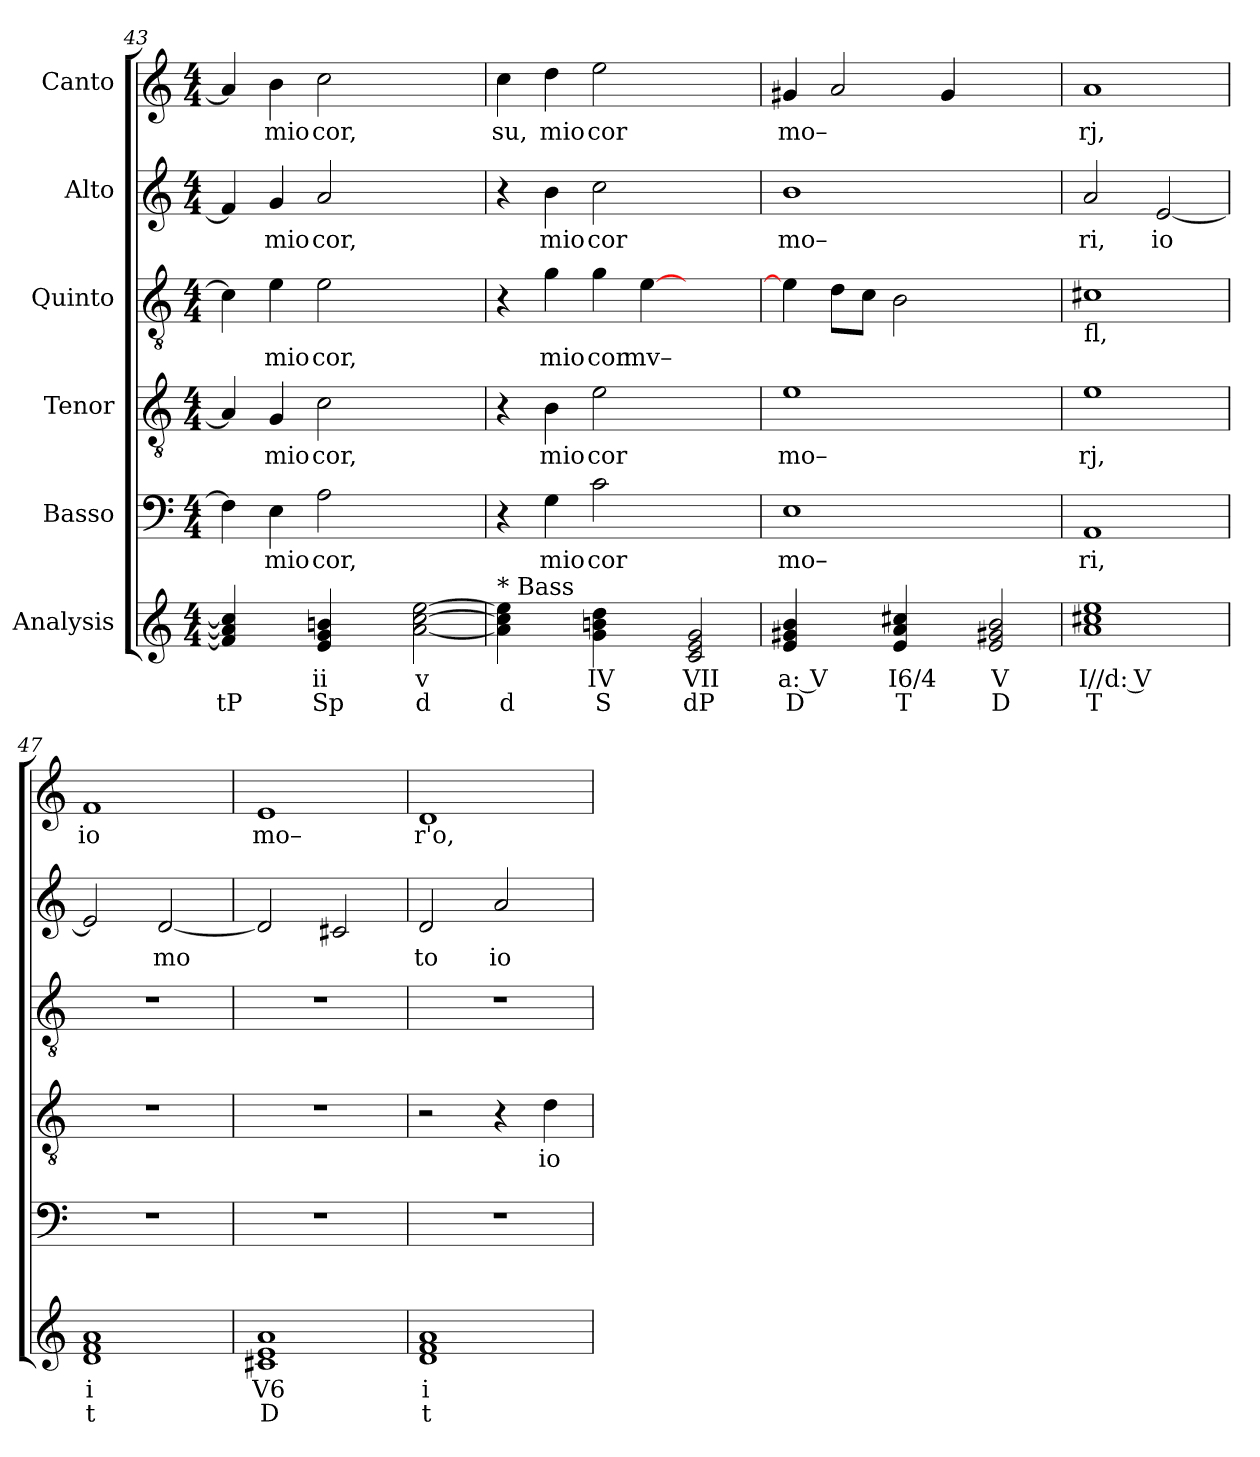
**kern	**text	**text	**kern	**text	**kern	**text	**kern	**text	**kern	**text	**kern	**text
*part6	*part6	*part6	*part5	*part5	*part4	*part4	*part3	*part3	*part2	*part2	*part1	*part1
*staff6	*staff6	*staff6	*staff5	*staff5	*staff4	*staff4	*staff3	*staff3	*staff2	*staff2	*staff1	*staff1
*I"Analysis	*	*	*I"Basso	*	*I"Tenor	*	*I"Quinto	*	*I"Alto	*	*I"Canto	*
*	*	*	*clefF4	*	*clefGv2	*	*clefGv2	*	*clefG2	*	*clefG2	*
*k[]	*	*	*k[]	*	*k[]	*	*k[]	*	*k[]	*	*k[]	*
*M4/4	*	*	*M4/4	*	*M4/4	*	*M4/4	*	*M4/4	*	*M4/4	*
=43	=43	=43	=43	=43	=43	=43	=43	=43	=43	=43	=43	=43
4f] 4a] 4cc]	.	tP	4F\]	.	4A/]	.	4c\]	.	4f/]	.	4a/]	.
!	!	!	!	!LO:LY:b	!	!	!	!	!	!	!	!
!	!	!	!	!	!	!LO:LY:b	!	!	!	!	!	!
!	!	!	!	!	!	!	!	!LO:LY:b	!	!	!	!
!	!	!	!	!	!	!	!	!	!	!LO:LY:b	!	!
!	!	!	!	!	!	!	!	!	!	!	!	!LO:LY:b
4ryy	.	.	4E\	mio	4G/	mio	4e\	mio	4g/	mio	4b\	mio
!	!	!	!	!LO:LY:b	!	!	!	!	!	!	!	!
!	!	!	!	!	!	!LO:LY:b	!	!	!	!	!	!
!	!	!	!	!	!	!	!	!LO:LY:b	!	!	!	!
!	!	!	!	!	!	!	!	!	!	!LO:LY:b	!	!
!	!	!	!	!	!	!	!	!	!	!	!	!LO:LY:b
4e 4g 4bn	ii	Sp	2A\	cor,	2c\	cor,	2e\	cor,	2a/	cor,	2cc\	cor,
4ryy	.	.	.	.	.	.	.	.	.	.	.	.
[2a [2cc [2ee	v	d	2ryy	.	2ryy	.	2ryy	.	2ryy	.	2ryy	.
=44	=44	=44	=44	=44	=44	=44	=44	=44	=44	=44	=44	=44
!LO:TX:a:t=* Bass	!	!	!	!	!	!	!	!	!	!	!	!
!	!	!	!	!	!	!	!	!	!	!	!	!LO:LY:b
4a] 4cc] 4ee]	.	d	4r	.	4r	.	4r	.	4r	.	4cc\	su,
!	!	!	!	!LO:LY:b	!	!	!	!	!	!	!	!
!	!	!	!	!	!	!LO:LY:b	!	!	!	!	!	!
!	!	!	!	!	!	!	!	!LO:LY:b	!	!	!	!
!	!	!	!	!	!	!	!	!	!	!LO:LY:b	!	!
!	!	!	!	!	!	!	!	!	!	!	!	!LO:LY:b
4ryy	.	.	4G\	mio	4B\	mio	4g\	mio	4b\	mio	4dd\	mio
!	!	!	!	!LO:LY:b	!	!	!	!	!	!	!	!
!	!	!	!	!	!	!LO:LY:b	!	!	!	!	!	!
!	!	!	!	!	!	!	!	!LO:LY:b	!	!	!	!
!	!	!	!	!	!	!	!	!	!	!LO:LY:b	!	!
!	!	!	!	!	!	!	!	!	!	!	!	!LO:LY:b
4g 4bn 4dd	IV	S	2c\	cor	2e\	cor	4g\	cor	2cc\	cor	2ee\	cor
!	!	!	!	!	!	!	!	!LO:LY:b	!	!	!	!
4ryy	.	.	.	.	.	.	[4e\	mv–	.	.	.	.
2c 2e 2g	VII	dP	2ryy	.	2ryy	.	2ryy	.	2ryy	.	2ryy	.
=45	=45	=45	=45	=45	=45	=45	=45	=45	=45	=45	=45	=45
!	!	!	!	!LO:LY:b	!	!	!	!	!	!	!	!
!	!	!	!	!	!	!LO:LY:b	!	!	!	!	!	!
!	!	!	!	!	!	!	!	!	!	!LO:LY:b	!	!
!	!	!	!	!	!	!	!	!	!	!	!	!LO:LY:b
4e 4g#X 4b	a: V	D	1E	mo–	1e	mo–	4e\]	.	1b	mo–	4g#X/	mo–
4ryy	.	.	.	.	.	.	8d\L	.	.	.	2a/	.
.	.	.	.	.	.	.	8c\J	.	.	.	.	.
4e 4a 4cc#X	I6/4	T	.	.	.	.	2B\	.	.	.	.	.
4ryy	.	.	.	.	.	.	.	.	.	.	4g#/	.
2e 2g#X 2b	V	D	2ryy	.	2ryy	.	2ryy	.	2ryy	.	2ryy	.
=46	=46	=46	=46	=46	=46	=46	=46	=46	=46	=46	=46	=46
!	!	!	!	!LO:LY:b	!	!	!	!	!	!	!	!
!	!	!	!	!	!	!LO:LY:b	!	!	!	!	!	!
!	!	!	!	!	!	!	!	!	!	!LO:LY:b	!	!
!	!	!	!	!	!	!	!LO:TX:b:t=fl,	!	!	!	!	!
!	!	!	!	!	!	!	!	!	!	!	!	!LO:LY:b
1a 1cc#X 1ee	I//d: V	T	1AA	ri,	1e	rj,	1c#X	.	2a/	ri,	1a	rj,
!	!	!	!	!	!	!	!	!	!	!LO:LY:b	!	!
.	.	.	.	.	.	.	.	.	[2e/	io	.	.
=47	=47	=47	=47	=47	=47	=47	=47	=47	=47	=47	=47	=47
!	!	!	!	!	!	!	!	!	!	!	!	!LO:LY:b
1d 1f 1a	i	t	1r	.	1r	.	1r	.	2e/]	.	1f	io
!	!	!	!	!	!	!	!	!	!	!LO:LY:b	!	!
.	.	.	.	.	.	.	.	.	[2d/	mo	.	.
=48	=48	=48	=48	=48	=48	=48	=48	=48	=48	=48	=48	=48
!	!	!	!	!	!	!	!	!	!	!	!	!LO:LY:b
1c#X 1e 1a	V6	D	1r	.	1r	.	1r	.	2d/]	.	1e	mo–
.	.	.	.	.	.	.	.	.	2c#X/	.	.	.
=49	=49	=49	=49	=49	=49	=49	=49	=49	=49	=49	=49	=49
!	!	!	!	!	!	!	!	!	!	!LO:LY:b	!	!
!	!	!	!	!	!	!	!	!	!	!	!	!LO:LY:b
1d 1f 1a	i	t	1r	.	2r	.	1r	.	2d/	to	1d	r'o,
!	!	!	!	!	!	!	!	!	!	!LO:LY:b	!	!
.	.	.	.	.	4r	.	.	.	2a/	io	.	.
!	!	!	!	!	!	!LO:LY:b	!	!	!	!	!	!
.	.	.	.	.	4d\	io	.	.	.	.	.	.
=	=	=	=	=	=	=	=	=	=	=	=	=
*-	*-	*-	*-	*-	*-	*-	*-	*-	*-	*-	*-	*-
